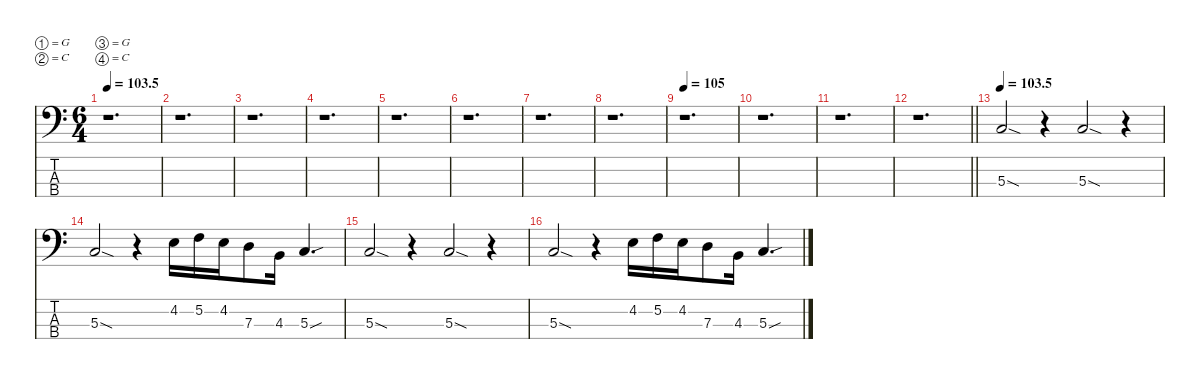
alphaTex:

\defaultSystemsLayout 4
\hideDynamics
\bracketExtendMode nobrackets
\singleTrackTrackNamePolicy hidden
\multiTrackTrackNamePolicy hidden
\firstSystemTrackNameMode fullname
\firstSystemTrackNameOrientation horizontal
\otherSystemsTrackNameOrientation horizontal
\track ("Craig McFarland" "fl.bs.") {defaultSystemsLayout 4 instrument fretlessbass}
\staff {score tabs}
\tuning (G2 C2 G1 C1)
\ts (6 4)
\beaming (8 3 3 3 3)
\tempo
103.5
\accidentals auto
\clef f4
\ottava regular
\simile none
\ks c
r.1{d dy f instrument fretlessbass beam Down} |
r.1{d beam Down} |
r.1{d beam Down} |
r.1{d beam Down} |
r.1{d beam Down} |
r.1{d beam Down} |
r.1{d beam Down} |
r.1{d beam Down} |
\tempo 105
r.1{d beam Down} |
r.1{d beam Down} |
r.1{d beam Down} |
\barLineRight lightlight
r.1{d beam Down} |
\tempo
103.5 5.3{sod}.2{beam Up} r.4{beam Up} 5.3{sod}.2{beam Up} r.4{beam Up} |
5.3{sod}.2{beam Up} r.4{beam Up} 4.2.16{beam Down} 5.2.16{beam Down} 4.2.16{beam Down} 7.3.8{beam Down} 4.3.16{beam Down} 5.3{sou}.4{d beam Up} |
5.3{sod}.2{beam Up} r.4{beam Up} 5.3{sod}.2{beam Up} r.4{beam Up} |
5.3{sod}.2{beam Up} r.4{beam Up} 4.2.16{beam Down} 5.2.16{beam Down} 4.2.16{beam Down} 7.3.8{beam Down} 4.3.16{beam Down} 5.3{sou}.4{d beam Up}
